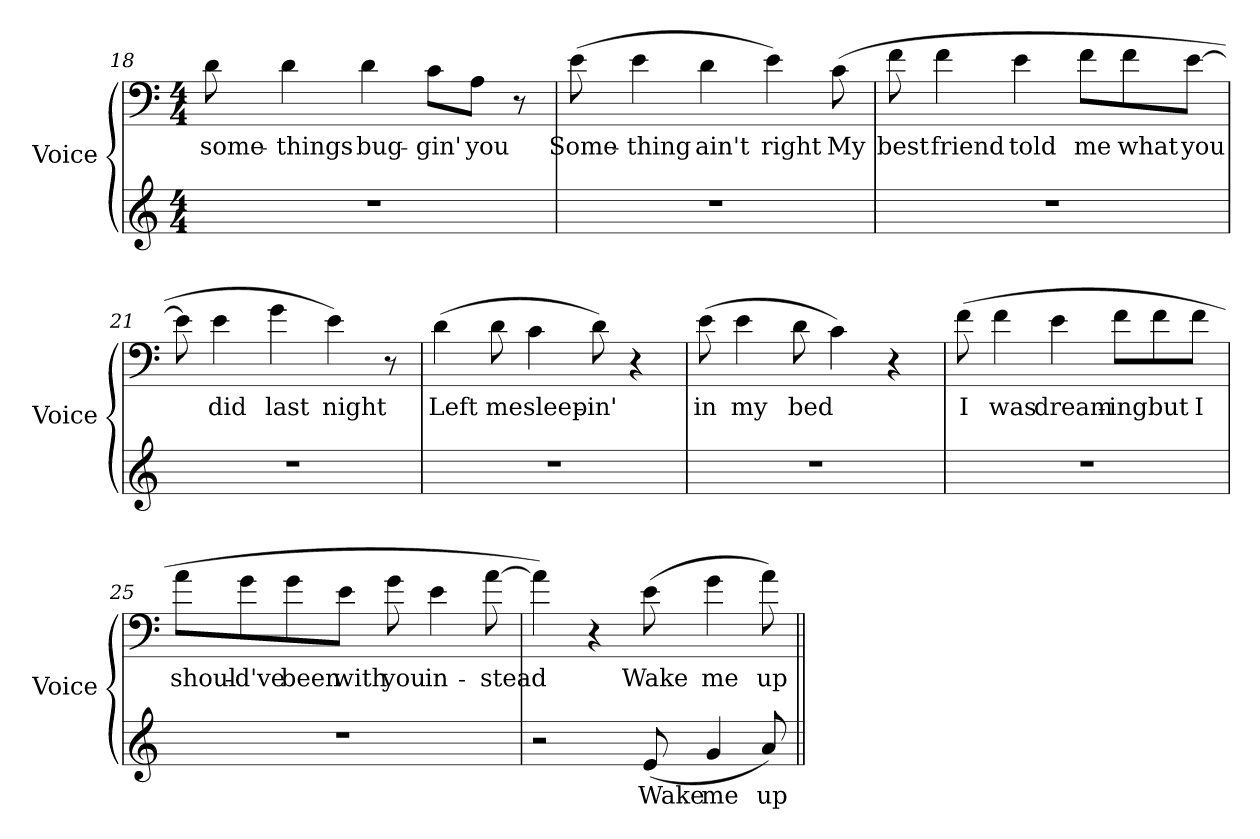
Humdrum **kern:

**kern	**text	**kern	**text
*part2	*part2	*part1	*part1
*staff2	*staff2	*staff1	*staff1
*I"Voice	*	*I"Voice	*
*I'Voice	*	*I'Voice	*
*clefG2	*	*clefF4	*
*k[]	*	*k[]	*
*C:	*	*C:	*
*M4/4	*	*M4/4	*
=18	=18	=18	=18
!	!	!	!LO:LY:b:color=#000000
1r	.	8di\	some-
!	!	!	!LO:LY:b:color=#000000
.	.	4di\	-things
!	!	!	!LO:LY:b:color=#000000
.	.	4di\	bug-
!	!	!	!LO:LY:b:color=#000000
.	.	8ci\L	-gin'
!	!	!	!LO:LY:b:color=#000000
.	.	8Ai\J	you
.	.	8r	.
!!LO:PB:g=z
=19	=19	=19	=19
!	!	!	!LO:LY:b:color=#000000
1r	.	(8ei\	Some-
!	!	!	!LO:LY:b:color=#000000
.	.	4ei\	-thing
!	!	!	!LO:LY:b:color=#000000
.	.	4di\	ain't
!	!	!	!LO:LY:b:color=#000000
.	.	4ei\)	right
!	!	!	!LO:LY:b:color=#000000
.	.	(8ci\	My
=20	=20	=20	=20
!	!	!	!LO:LY:b:color=#000000
1r	.	8fi\	best
!	!	!	!LO:LY:b:color=#000000
.	.	4fi\	friend
!	!	!	!LO:LY:b:color=#000000
.	.	4ei\	told
!	!	!	!LO:LY:b:color=#000000
.	.	8fi\L	me
!	!	!	!LO:LY:b:color=#000000
.	.	8fi\	what
!	!	!	!LO:LY:b:color=#000000
.	.	[8ei\J	you
=21	=21	=21	=21
1r	.	8ei\]	.
!	!	!	!LO:LY:b:color=#000000
.	.	4ei\	did
!	!	!	!LO:LY:b:color=#000000
.	.	4gi\	last
!	!	!	!LO:LY:b:color=#000000
.	.	4ei\)	night
.	.	8r	.
=22	=22	=22	=22
!	!	!	!LO:LY:b:color=#000000
1r	.	(4di\	Left
!	!	!	!LO:LY:b:color=#000000
.	.	8di\	me
!	!	!	!LO:LY:b:color=#000000
.	.	4ci\	sleep-
!	!	!	!LO:LY:b:color=#000000
.	.	8di\)	-in'
.	.	4r	.
!!LO:LB:g=z
=23	=23	=23	=23
!	!	!	!LO:LY:b:color=#000000
1r	.	(8ei\	in
!	!	!	!LO:LY:b:color=#000000
.	.	4ei\	my
!	!	!	!LO:LY:b:color=#000000
.	.	8di\	bed
.	.	4ci\)	.
.	.	4r	.
=24	=24	=24	=24
!	!	!	!LO:LY:b:color=#000000
1r	.	(8fi\	I
!	!	!	!LO:LY:b:color=#000000
.	.	4fi\	was
!	!	!	!LO:LY:b:color=#000000
.	.	4ei\	dream-
!	!	!	!LO:LY:b:color=#000000
.	.	8fi\L	-ing
!	!	!	!LO:LY:b:color=#000000
.	.	8fi\	but
!	!	!	!LO:LY:b:color=#000000
.	.	8fi\J	I
=25	=25	=25	=25
!	!	!	!LO:LY:b:color=#000000
1r	.	8ai\L	shoul-
!	!	!	!LO:LY:b:color=#000000
.	.	8gi\	-d've
!	!	!	!LO:LY:b:color=#000000
.	.	8gi\	been
!	!	!	!LO:LY:b:color=#000000
.	.	8ei\J	with
!	!	!	!LO:LY:b:color=#000000
.	.	8gi\	you
!	!	!	!LO:LY:b:color=#000000
.	.	4ei\	in-
!	!	!	!LO:LY:b:color=#000000
.	.	[8ai\	-stead
=26	=26	=26	=26
2r	.	4ai\])	.
.	.	4r	.
!	!LO:LY:b:color=#000000	!	!
!	!	!	!LO:LY:b:color=#000000
(8ei/	Wake	(8ei\	Wake
!	!LO:LY:b:color=#000000	!	!
!	!	!	!LO:LY:b:color=#000000
4gi/	me	4gi\	me
!	!LO:LY:b:color=#000000	!	!
!	!	!	!LO:LY:b:color=#000000
8ai/)	up	8ai\)	up
=||	=||	=||	=||
*-	*-	*-	*-
